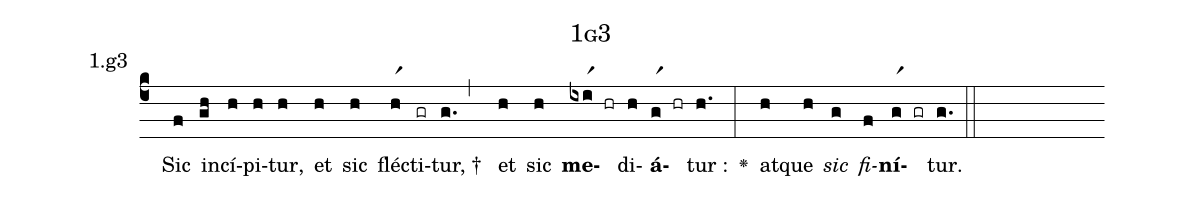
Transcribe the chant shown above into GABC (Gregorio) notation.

name: 1g3;
annotation: 1.g3;
%%
(c4) ~() Sic(f) in(gh)cí(h)pi(h)tur,(h) et(h) sic(h) fléc(hr1)ti(gr)tur, †(g.,) et(h) sic(h) <b>me</b>(ixir1 hr)di(h)<b>á</b>(gr1 hr)tur :(h.) <v>\greheightstar</v>(:) at(h)que(h) <i>sic</i>(g) <i>fi</i>(f)<b>ní</b>(gr1 gr)tur.(g.) (::)


%E(h) u(h) o(g) u(f) a(g) e.(g.) (::)
